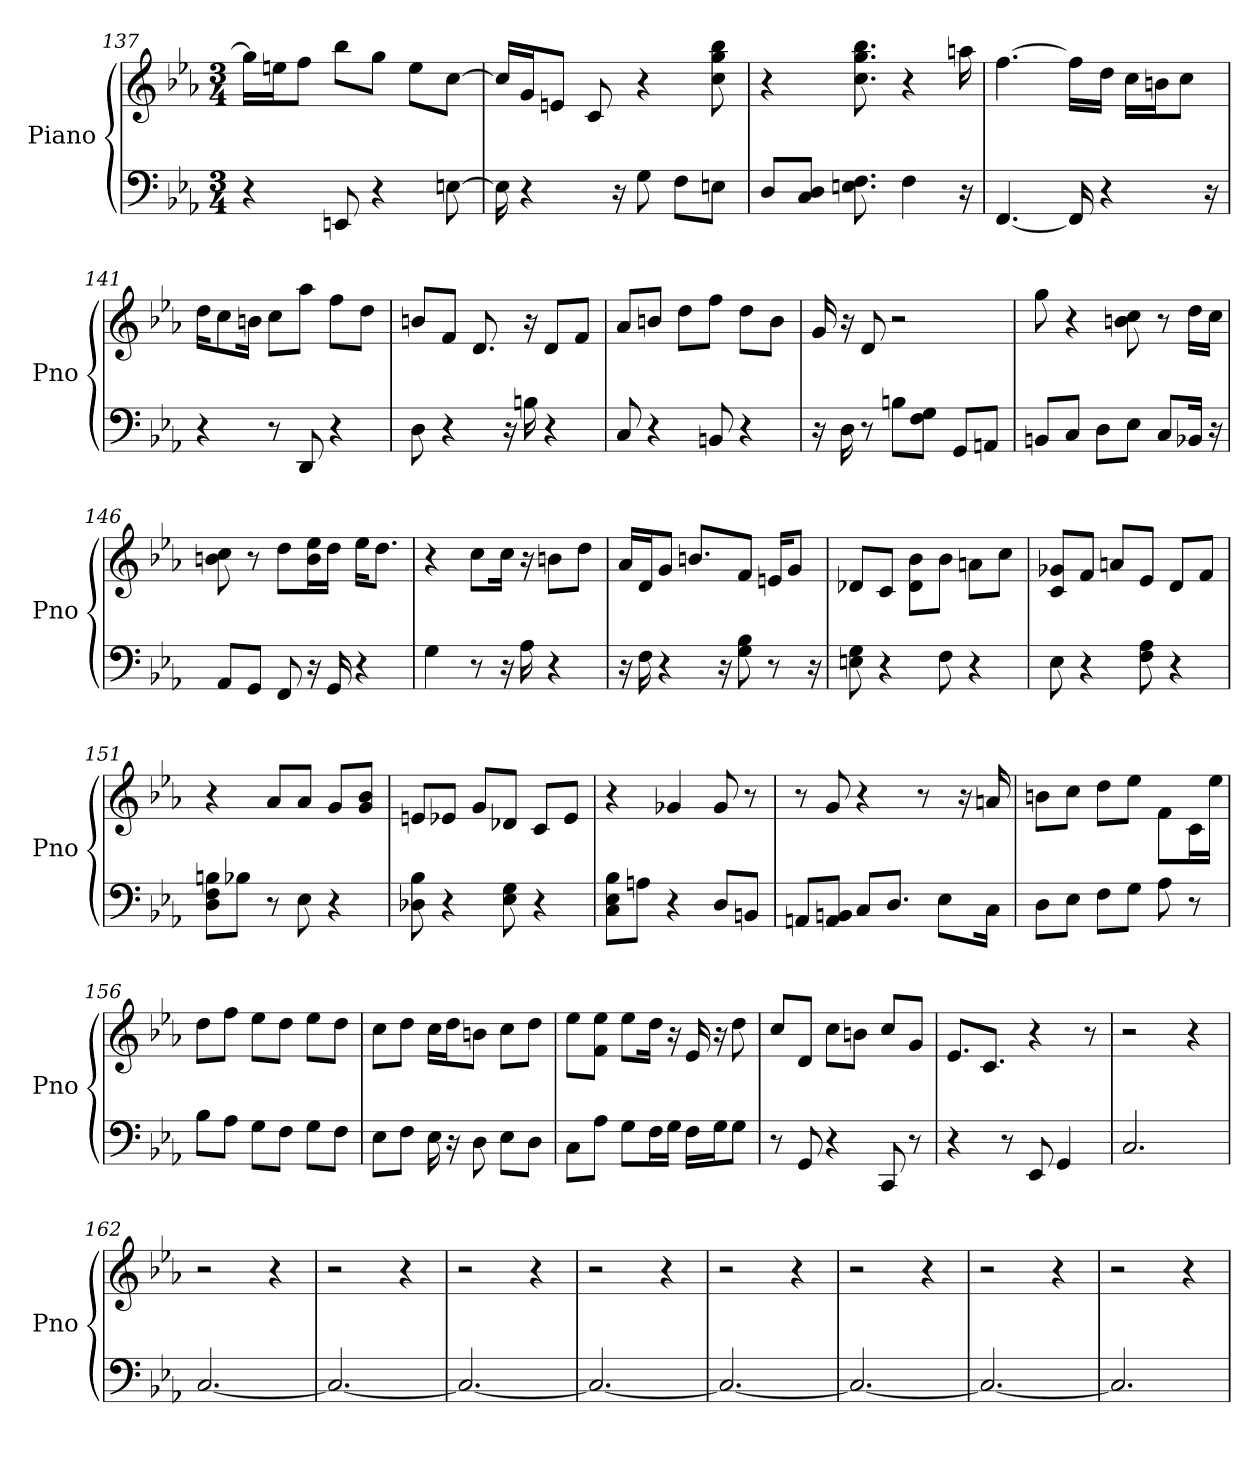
**kern	**kern
*part1	*part1
*staff2	*staff1
*I"Piano	*
*I'Pno	*
*clefF4	*clefG2
*k[b-e-a-]	*k[b-e-a-]
*E-:	*E-:
*M3/4	*M3/4
=137	=137
4r	16gg\LL]
.	16ee\J
.	8ff\J
8EE	8bb-\L
4r	8gg\J
.	8ee\L
[8E	[8cc\J
=138	=138
16E]	16cc/LL]
4r	16g/J
.	8e/J
.	8c
16r	.
8G	4r
8F\L	.
8E\J	8gg 8cc 8bb-
=139	=139
8D/L	4r
8D/ 8C/J	.
8.E 8.F	8.cc 8.gg 8.bb-
4F	4r
16r	16aa
=140	=140
[4.FF	[4.ff
16FF]	16ff\LL]
4r	16dd\JJ
.	16cc\LL
.	16b\J
.	8cc\J
16r	.
=141	=141
4r	16dd\KL
.	8cc\
.	16b\Jk
8r	8cc\L
8DD	8aa-\J
4r	8ff\L
.	8dd\J
=142	=142
8D	8b/L
4r	8f/J
.	8.d
16r	.
16B	16r
4r	8d/L
.	8f/J
=143	=143
8C	8a-/L
4r	8b/J
.	8dd\L
8BB	8ff\J
4r	8dd\L
.	8b\J
=144	=144
16r	16g
16D	16r
8r	8d
8B\L	2r
8F\ 8G\J	.
8GG/L	.
8AA/J	.
=145	=145
8BB/L	8gg
8C/J	4r
8D\L	.
8E-\J	8cc 8b
8C/L	8r
16BB-/Jk	16dd\LL
16r	16cc\JJ
=146	=146
8AA-/L	8b 8cc
8GG/J	8r
8FF	8dd\L
16r	16ee-\ 16b\L
16GG	16dd\JJ
4r	16ee-\KL
.	8.dd\J
=147	=147
4G	4r
8r	8cc\L
16r	16cc\Jk
16A-	16r
4r	8b\L
.	8dd\J
=148	=148
16r	16a-/LL
16F	16d/J
4r	8g/J
.	8.b/L
16r	.
8B- 8G	8f/J
8r	16e/KL
.	8g/J
16r	.
=149	=149
8E 8G	8d-/L
4r	8c/J
.	8b-\ 8d-\L
8F	8b-\J
4r	8a\L
.	8cc\J
=150	=150
8E-	8c/ 8g-/L
4r	8f/J
.	8a/L
8A- 8F	8e-/J
4r	8d/L
.	8f/J
=151	=151
8D\ 8B\ 8F\L	4r
8B-\J	.
8r	8a-/L
8E-	8a-/J
4r	8g/L
.	8b-/ 8g/J
=152	=152
8D- 8B-	8e/L
4r	8e-/J
.	8g/L
8G 8E-	8d-/J
4r	8c/L
.	8e-/J
=153	=153
8B-\ 8E-\ 8C\L	4r
8A\J	.
4r	4g-
8D/L	8g-
8BB/J	8r
=154	=154
8AA/L	8r
8BB/ 8AA/J	8g
8C/L	4r
8.D/J	.
.	8r
8E-\L	.
.	16r
16C\Jk	16a
=155	=155
8D\L	8b\L
8E-\J	8cc\J
8F\L	8dd\L
8G\J	8ee-\J
8A-	8f\L
8r	16c\L
.	16ee-\JJ
=156	=156
8B-\L	8dd\L
8A-\J	8ff\J
8G\L	8ee-\L
8F\J	8dd\J
8G\L	8ee-\L
8F\J	8dd\J
=157	=157
8E-\L	8cc\L
8F\J	8dd\J
16E-	16cc\LL
16r	16dd\J
8D	8b\J
8E-\L	8cc\L
8D\J	8dd\J
=158	=158
8C\L	8ee-\L
8A-\J	8ee-\ 8f\J
8G\L	8ee-\L
16F\L	16dd\Jk
16G\JJ	16r
16F\LL	16e-
16G\J	16r
8G\J	8dd
=159	=159
8r	8cc/L
8GG	8d/J
4r	8cc\L
.	8b\J
8CC	8cc/L
8r	8g/J
=160	=160
4r	8.e-/L
.	8.c/J
8r	.
8EE-	4r
4GG	.
.	8r
=161	=161
2.C	2r
.	4r
=162	=162
[2.C	2r
.	4r
=163	=163
2.C_	2r
.	4r
=164	=164
2.C_	2r
.	4r
=165	=165
2.C_	2r
.	4r
=166	=166
2.C_	2r
.	4r
=167	=167
2.C_	2r
.	4r
=168	=168
2.C_	2r
.	4r
=169	=169
2.C]	2r
.	4r
=	=
*-	*-
